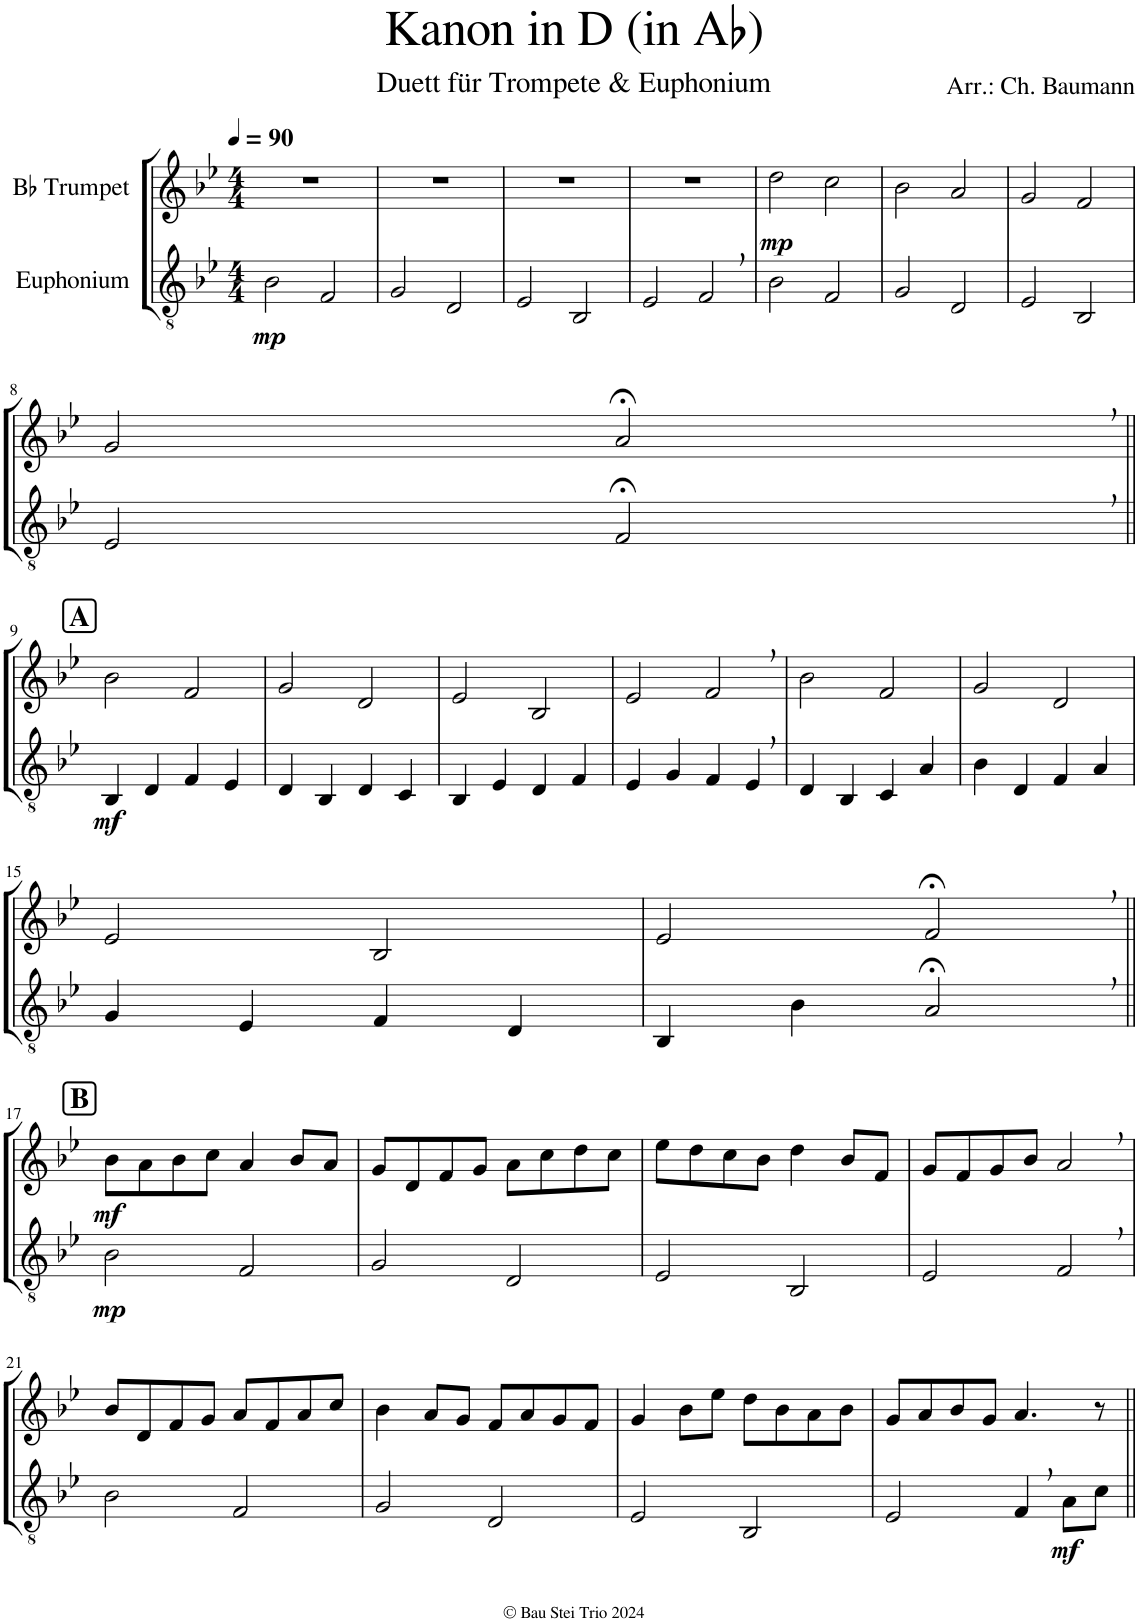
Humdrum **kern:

**kern	**dynam	**kern	**dynam
*part2	*part2	*part1	*part1
*staff2	*staff2	*staff1	*staff1
*I"Euphonium	*	*I"Bb Trumpet	*
*	*	*I'Tpt	*
*clefGv2	*	*clefG2	*
*Trd1c2	*	*Trd1c2	*
*k[b-e-]	*	*k[b-e-]	*
*M4/4	*	*M4/4	*
*MM90	*	*MM90	*
=1	=1	=1	=1
!	!LO:DY:b	!	!
2B-\	mp	1r	.
2F/	.	.	.
=2	=2	=2	=2
2G/	.	1r	.
2D/	.	.	.
=3	=3	=3	=3
2E-/	.	1r	.
2BB-/	.	.	.
=4	=4	=4	=4
2E-/	.	1r	.
2F,/	.	.	.
=5	=5	=5	=5
!	!	!	!LO:DY:b
2B-\	.	2dd\	mp
2F/	.	2cc\	.
=6	=6	=6	=6
2G/	.	2b-\	.
2D/	.	2a/	.
=7	=7	=7	=7
2E-/	.	2g/	.
2BB-/	.	2f/	.
!!LO:LB:g=z
=8	=8	=8	=8
2E-/	.	2g/	.
2F;<,/	.	2a;<,/	.
!!LO:LB:g=z
!!LO:REH:place=s1:a:B:cj:fs=14:t=A
=9||	=9||	=9||	=9||
!	!LO:DY:b	!	!
4BB-/	mf	2b-\	.
4D/	.	.	.
4F/	.	2f/	.
4E-/	.	.	.
=10	=10	=10	=10
4D/	.	2g/	.
4BB-/	.	.	.
4D/	.	2d/	.
4C/	.	.	.
=11	=11	=11	=11
4BB-/	.	2e-/	.
4E-/	.	.	.
4D/	.	2B-/	.
4F/	.	.	.
=12	=12	=12	=12
4E-/	.	2e-/	.
4G/	.	.	.
4F/	.	2f,/	.
4E-,/	.	.	.
=13	=13	=13	=13
4D/	.	2b-\	.
4BB-/	.	.	.
4C/	.	2f/	.
4A/	.	.	.
=14	=14	=14	=14
4B-\	.	2g/	.
4D/	.	.	.
4F/	.	2d/	.
4A/	.	.	.
!!LO:LB:g=z
=15	=15	=15	=15
4G/	.	2e-/	.
4E-/	.	.	.
4F/	.	2B-/	.
4D/	.	.	.
=16	=16	=16	=16
4BB-/	.	2e-/	.
4B-\	.	.	.
2A;<,/	.	2f;<,/	.
!!LO:LB:g=z
!!LO:REH:place=s1:a:B:cj:fs=14:t=B
=17||	=17||	=17||	=17||
!	!LO:DY:b	!	!LO:DY:b
2B-\	mp	8b-\L	mf
.	.	8a\	.
.	.	8b-\	.
.	.	8cc\J	.
2F/	.	4a/	.
.	.	8b-/L	.
.	.	8a/J	.
=18	=18	=18	=18
2G/	.	8g/L	.
.	.	8d/	.
.	.	8f/	.
.	.	8g/J	.
2D/	.	8a\L	.
.	.	8cc\	.
.	.	8dd\	.
.	.	8cc\J	.
=19	=19	=19	=19
2E-/	.	8ee-\L	.
.	.	8dd\	.
.	.	8cc\	.
.	.	8b-\J	.
2BB-/	.	4dd\	.
.	.	8b-/L	.
.	.	8f/J	.
=20	=20	=20	=20
2E-/	.	8g/L	.
.	.	8f/	.
.	.	8g/	.
.	.	8b-/J	.
2F,/	.	2a,/	.
!!LO:LB:g=z
=21	=21	=21	=21
2B-\	.	8b-/L	.
.	.	8d/	.
.	.	8f/	.
.	.	8g/J	.
2F/	.	8a/L	.
.	.	8f/	.
.	.	8a/	.
.	.	8cc/J	.
=22	=22	=22	=22
2G/	.	4b-\	.
.	.	8a/L	.
.	.	8g/J	.
2D/	.	8f/L	.
.	.	8a/	.
.	.	8g/	.
.	.	8f/J	.
=23	=23	=23	=23
2E-/	.	4g/	.
.	.	8b-\L	.
.	.	8ee-\J	.
2BB-/	.	8dd\L	.
.	.	8b-\	.
.	.	8a\	.
.	.	8b-\J	.
=24	=24	=24	=24
2E-/	.	8g/L	.
.	.	8a/	.
.	.	8b-/	.
.	.	8g/J	.
4F,/	.	4.a/	.
!	!LO:DY:b	!	!
8A\L	mf	.	.
8c\J	.	8r	.
=||	=||	=||	=||
*-	*-	*-	*-
